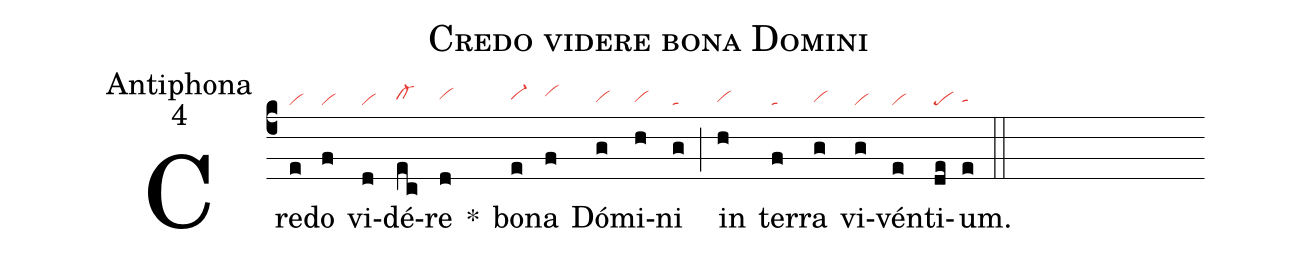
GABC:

name: Credo videre bona Domini;
office-part: Antiphona;
mode: 4;
nabc-lines: 1;
%%
(c4)Cre(e|vi)do(f|vi) vi(d|vi)dé(ec|cl-hh)re(d|vihh) <sp>*</sp>()
bo(e|vi-hh)na(f|vihi) Dó(g|vihg)mi(h|vihg)ni(g|ta) (;)
in(h|vihg) ter(f|ta)ra(g|vihg) vi(g|vi)vén(e|vi)ti(de|pe)um.(e|tahg) (::)
